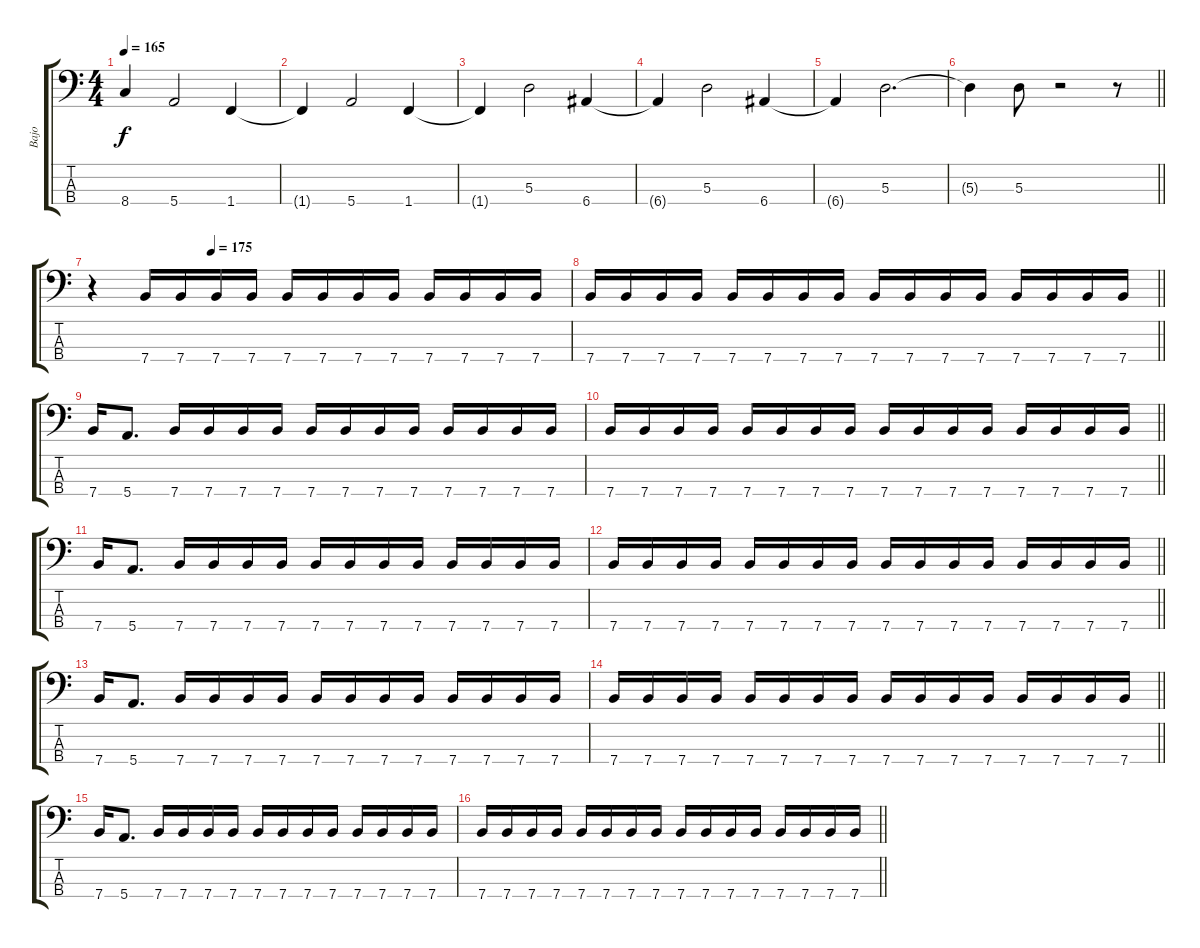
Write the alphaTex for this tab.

\track ("Bajo" "Bajo") {instrument electricbassfinger}
\staff {score tabs}
\tuning (G2 D2 A1 E1) {hide}
\ts (4 4)
\tempo 165
\clef f4
\ks c
8.4{t}.4{dy f} 5.4.2 1.4.4 |
1.4{t}.4 5.4.2 1.4.4 |
1.4{t}.4 5.3.2 6.4.4 |
6.4{t}.4 5.3.2 6.4.4 |
6.4{t}.4 5.3.2{d} |
\barLineRight lightlight
5.3{t}.4 5.3.8 r.2 r.8 |
\tempo (175 0.25)
r.4 7.4.16 7.4.16 7.4.16 7.4.16 7.4.16 7.4.16 7.4.16 7.4.16 7.4.16 7.4.16 7.4.16 7.4.16 |
\barLineRight lightlight
7.4.16 7.4.16 7.4.16 7.4.16 7.4.16 7.4.16 7.4.16 7.4.16 7.4.16 7.4.16 7.4.16 7.4.16 7.4.16 7.4.16 7.4.16 7.4.16 |
7.4.16 5.4.8{d} 7.4.16 7.4.16 7.4.16 7.4.16 7.4.16 7.4.16 7.4.16 7.4.16 7.4.16 7.4.16 7.4.16 7.4.16 |
\barLineRight lightlight
7.4.16 7.4.16 7.4.16 7.4.16 7.4.16 7.4.16 7.4.16 7.4.16 7.4.16 7.4.16 7.4.16 7.4.16 7.4.16 7.4.16 7.4.16 7.4.16 |
7.4.16 5.4.8{d} 7.4.16 7.4.16 7.4.16 7.4.16 7.4.16 7.4.16 7.4.16 7.4.16 7.4.16 7.4.16 7.4.16 7.4.16 |
\barLineRight lightlight
7.4.16 7.4.16 7.4.16 7.4.16 7.4.16 7.4.16 7.4.16 7.4.16 7.4.16 7.4.16 7.4.16 7.4.16 7.4.16 7.4.16 7.4.16 7.4.16 |
7.4.16 5.4.8{d} 7.4.16 7.4.16 7.4.16 7.4.16 7.4.16 7.4.16 7.4.16 7.4.16 7.4.16 7.4.16 7.4.16 7.4.16 |
\barLineRight lightlight
7.4.16 7.4.16 7.4.16 7.4.16 7.4.16 7.4.16 7.4.16 7.4.16 7.4.16 7.4.16 7.4.16 7.4.16 7.4.16 7.4.16 7.4.16 7.4.16 |
7.4.16 5.4.8{d} 7.4.16 7.4.16 7.4.16 7.4.16 7.4.16 7.4.16 7.4.16 7.4.16 7.4.16 7.4.16 7.4.16 7.4.16 |
\barLineRight lightlight
7.4.16 7.4.16 7.4.16 7.4.16 7.4.16 7.4.16 7.4.16 7.4.16 7.4.16 7.4.16 7.4.16 7.4.16 7.4.16 7.4.16 7.4.16 7.4.16
